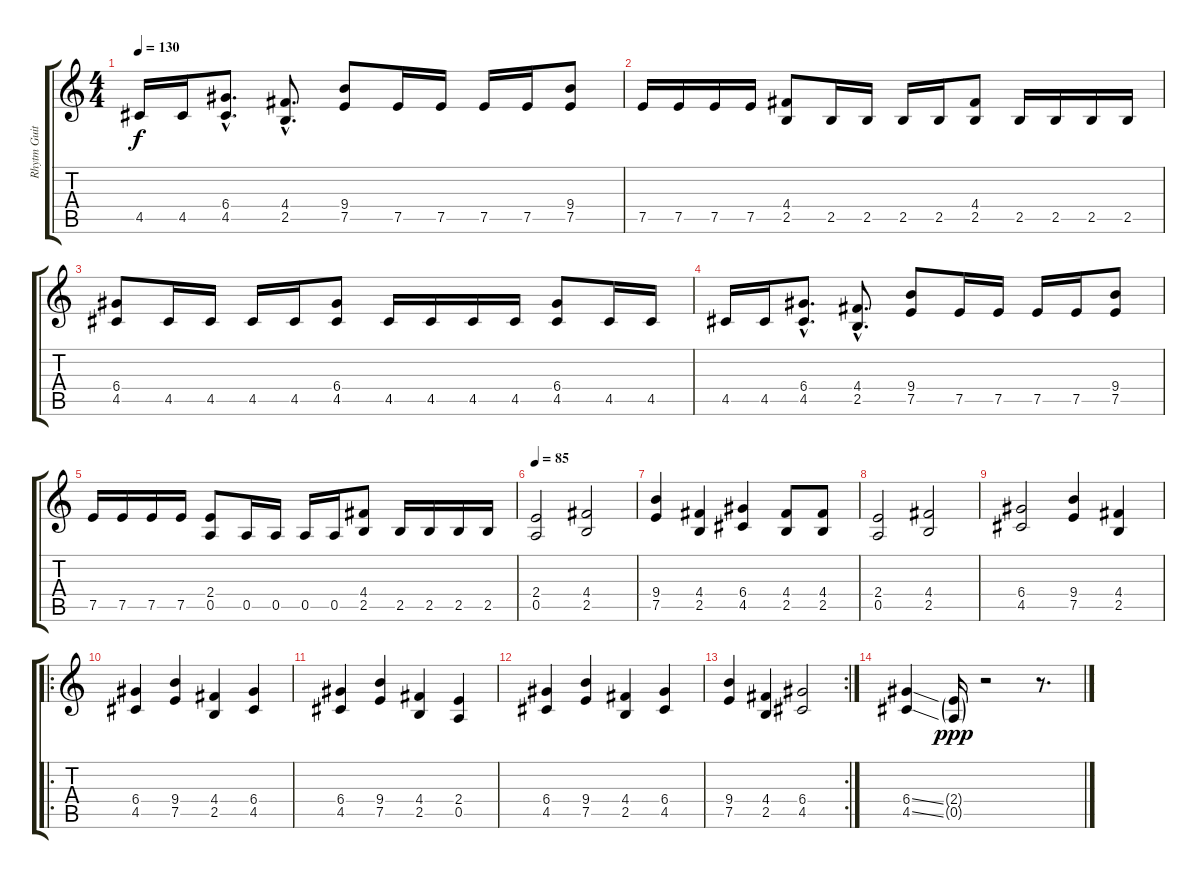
\track ("Rhytm Guitar" "Rhytm Guit") {instrument distortionguitar}
\staff {score tabs}
\tuning (E4 B3 G3 D3 A2 E2) {hide}
\ts (4 4)
\tempo 130
\clef g2
\ks c
4.5.16{dy f} 4.5.16 (6.4{hac} 4.5{hac}).8{d} (4.4{hac} 2.5{hac}).8{d} (9.4 7.5).8 7.5.16 7.5.16 7.5.16 7.5.16 (9.4 7.5).8 |
7.5.16 7.5.16 7.5.16 7.5.16 (4.4 2.5).8 2.5.16 2.5.16 2.5.16 2.5.16 (4.4 2.5).8 2.5.16 2.5.16 2.5.16 2.5.16 |
(6.4 4.5).8 4.5.16 4.5.16 4.5.16 4.5.16 (6.4 4.5).8 4.5.16 4.5.16 4.5.16 4.5.16 (6.4 4.5).8 4.5.16 4.5.16 |
4.5.16 4.5.16 (6.4{hac} 4.5{hac}).8{d} (4.4{hac} 2.5{hac}).8{d} (9.4 7.5).8 7.5.16 7.5.16 7.5.16 7.5.16 (9.4 7.5).8 |
7.5.16 7.5.16 7.5.16 7.5.16 (2.4 0.5).8 0.5.16 0.5.16 0.5.16 0.5.16 (4.4 2.5).8 2.5.16 2.5.16 2.5.16 2.5.16 |
\tempo 85
(2.4 0.5).2 (4.4 2.5).2 |
(9.4 7.5).4 (4.4 2.5).4 (6.4 4.5).4 (4.4 2.5).8 (4.4 2.5).8 |
(2.4 0.5).2 (4.4 2.5).2 |
(6.4 4.5).2 (9.4 7.5).4 (4.4 2.5).4 |
\ro
(6.4 4.5).4 (9.4 7.5).4 (4.4 2.5).4 (6.4 4.5).4 |
(6.4 4.5).4 (9.4 7.5).4 (4.4 2.5).4 (2.4 0.5).4 |
(6.4 4.5).4 (9.4 7.5).4 (4.4 2.5).4 (6.4 4.5).4 |
\rc 2
(9.4 7.5).4 (4.4 2.5).4 (6.4 4.5).2 |
(6.4{ss} 4.5{ss}).4 (2.4{g} 0.5{g}).16{dy ppp} r.2 r.8{d}
